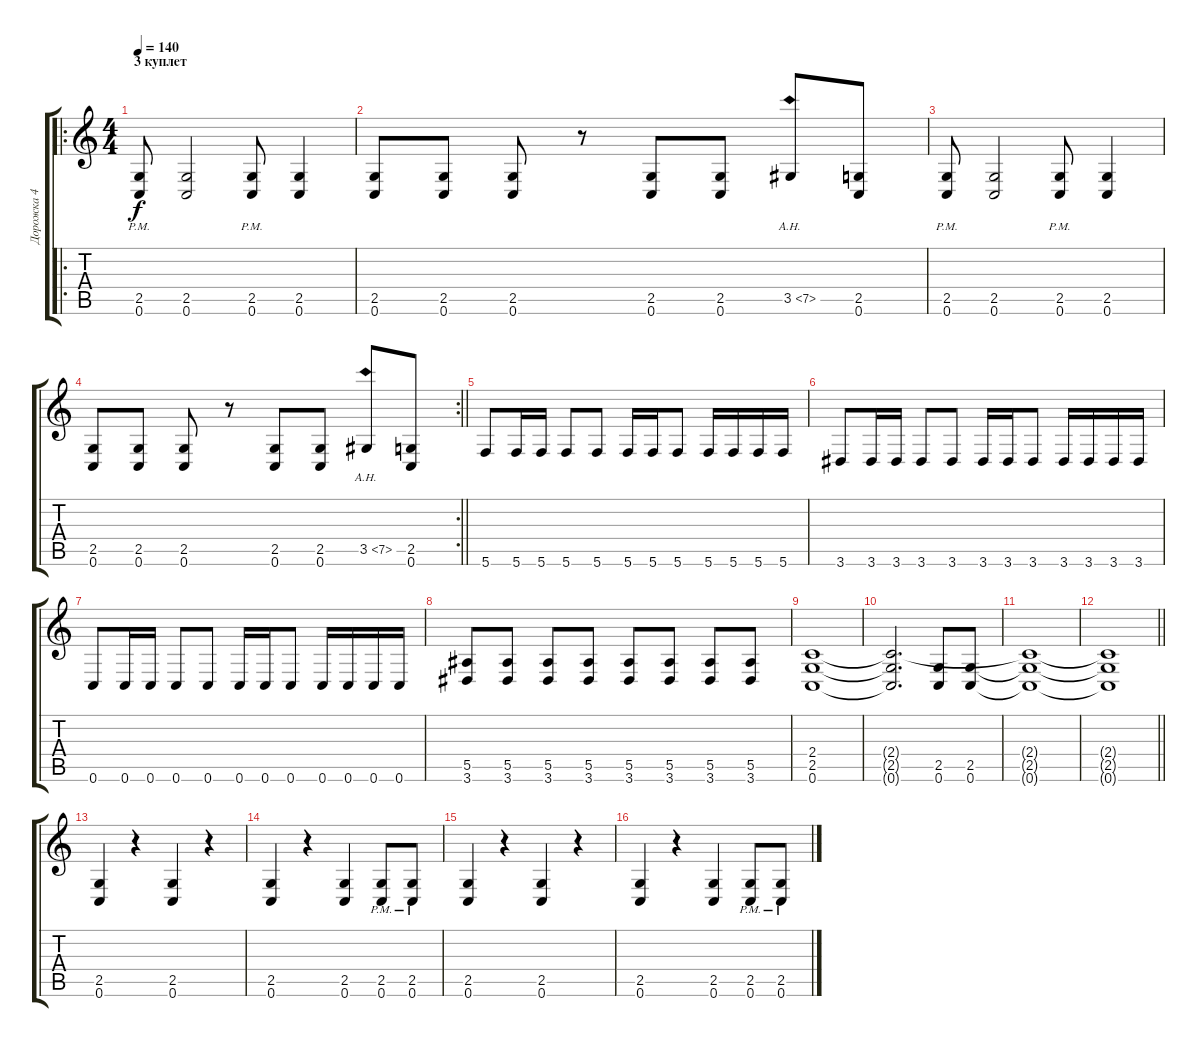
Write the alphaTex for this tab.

\track ("Дорожка 4" "Дорожка 4") {instrument distortionguitar}
\staff {score tabs}
\tuning (C4 G3 Eb3 Bb2 F2 C2) {hide}
\ro
\ts (4 4)
\section ("" "3 куплет")
\tempo 140
\clef g2
\ks c
(2.5 0.6{pm}).8{dy f} (2.5 0.6).2 (2.5 0.6{pm}).8 (2.5 0.6).4 |
(2.5 0.6).8 (2.5 0.6).8 (2.5 0.6).8 r.8 (2.5 0.6).8 (2.5 0.6).8 3.5{ah 4}.8 (2.5 0.6).8 |
(2.5 0.6{pm}).8 (2.5 0.6).2 (2.5 0.6{pm}).8 (2.5 0.6).4 |
\rc 2
\barLineRight lightlight
(2.5 0.6).8 (2.5 0.6).8 (2.5 0.6).8 r.8 (2.5 0.6).8 (2.5 0.6).8 3.5{ah 4}.8 (2.5 0.6).8 |
5.6.8 5.6.16 5.6.16 5.6.8 5.6.8 5.6.16 5.6.16 5.6.8 5.6.16 5.6.16 5.6.16 5.6.16 |
3.6.8 3.6.16 3.6.16 3.6.8 3.6.8 3.6.16 3.6.16 3.6.8 3.6.16 3.6.16 3.6.16 3.6.16 |
0.6.8 0.6.16 0.6.16 0.6.8 0.6.8 0.6.16 0.6.16 0.6.8 0.6.16 0.6.16 0.6.16 0.6.16 |
(5.5 3.6).8 (5.5 3.6).8 (5.5 3.6).8 (5.5 3.6).8 (5.5 3.6).8 (5.5 3.6).8 (5.5 3.6).8 (5.5 3.6).8 |
(2.4 2.5 0.6).1 |
(2.4{t} 2.5{t} 0.6{t}).2{d} (2.5 0.6).8 (2.5 0.6).8 |
(2.4{t} 2.5{t} 0.6{t}).1 |
\barLineRight lightlight
(2.4{t} 2.5{t} 0.6{t}).1 |
(2.5 0.6).4 r.4 (2.5 0.6).4 r.4 |
(2.5 0.6).4 r.4 (2.5 0.6).4 (2.5{pm} 0.6{pm}).8 (2.5{pm} 0.6{pm}).8 |
(2.5 0.6).4 r.4 (2.5 0.6).4 r.4 |
(2.5 0.6).4 r.4 (2.5 0.6).4 (2.5{pm} 0.6{pm}).8 (2.5{pm} 0.6{pm}).8
